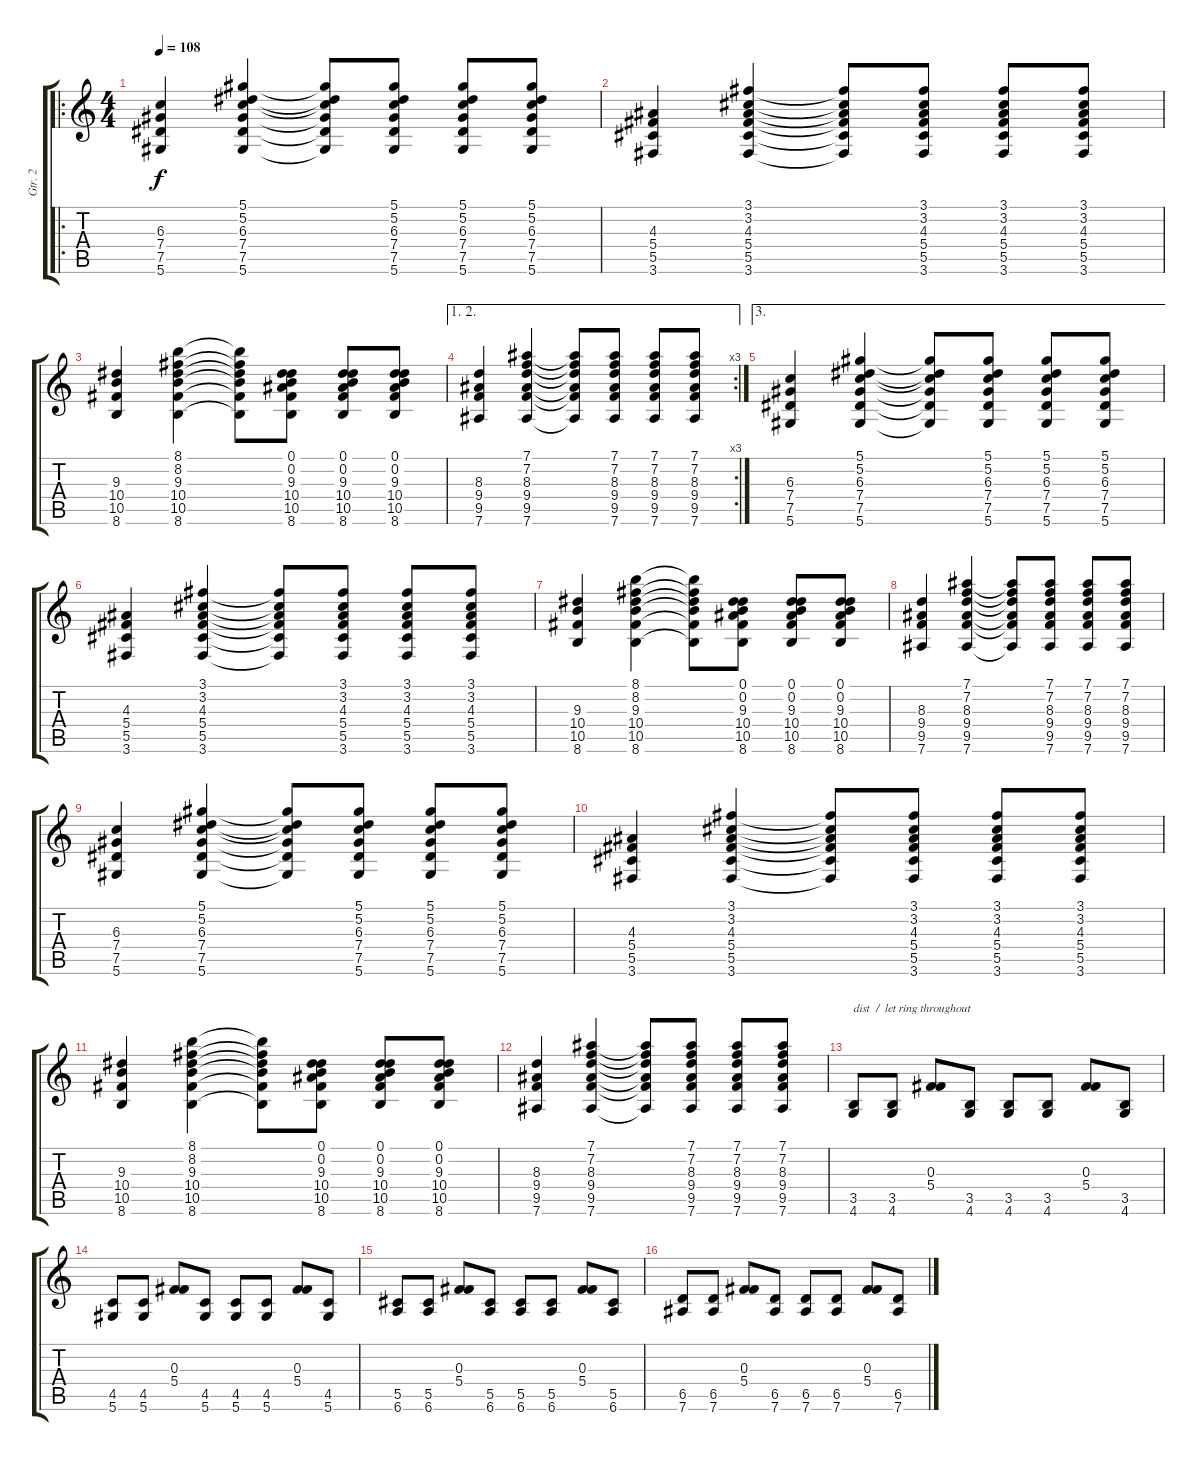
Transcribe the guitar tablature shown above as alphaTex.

\track ("Gtr. 2" "Gtr. 2") {instrument overdrivenguitar}
\staff {score tabs}
\tuning (Eb4 Bb3 Gb3 Db3 Ab2 Eb2) {hide}
\ro
\ts (4 4)
\tempo 108
\clef g2
\ks c
(6.3 7.4 7.5 5.6).4{dy f} (5.1 5.2 6.3 7.4 7.5 5.6).4 (5.1{t} 5.2{t} 6.3{t} 7.4{t} 7.5{t} 5.6{t}).8 (5.1 5.2 6.3 7.4 7.5 5.6).8 (5.1 5.2 6.3 7.4 7.5 5.6).8 (5.1 5.2 6.3 7.4 7.5 5.6).8 |
(4.3 5.4 5.5 3.6).4 (3.1 3.2 4.3 5.4 5.5 3.6).4 (3.1{t} 3.2{t} 4.3{t} 5.4{t} 5.5{t} 3.6{t}).8 (3.1 3.2 4.3 5.4 5.5 3.6).8 (3.1 3.2 4.3 5.4 5.5 3.6).8 (3.1 3.2 4.3 5.4 5.5 3.6).8 |
(9.3 10.4 10.5 8.6).4 (8.1 8.2 9.3 10.4 10.5 8.6).4 (8.1{t} 8.2{t} 9.3{t} 10.4{t} 10.5{t} 8.6{t}).8 (0.1 0.2 9.3 10.4 10.5 8.6).8 (0.1 0.2 9.3 10.4 10.5 8.6).8 (0.1 0.2 9.3 10.4 10.5 8.6).8 |
\ae (1 2)
\rc 3
(8.3 9.4 9.5 7.6).4 (7.1 7.2 8.3 9.4 9.5 7.6).4 (7.1{t} 7.2{t} 8.3{t} 9.4{t} 9.5{t} 7.6{t}).8 (7.1 7.2 8.3 9.4 9.5 7.6).8 (7.1 7.2 8.3 9.4 9.5 7.6).8 (7.1 7.2 8.3 9.4 9.5 7.6).8 |
\ae 3
(6.3 7.4 7.5 5.6).4 (5.1 5.2 6.3 7.4 7.5 5.6).4 (5.1{t} 5.2{t} 6.3{t} 7.4{t} 7.5{t} 5.6{t}).8 (5.1 5.2 6.3 7.4 7.5 5.6).8 (5.1 5.2 6.3 7.4 7.5 5.6).8 (5.1 5.2 6.3 7.4 7.5 5.6).8 |
(4.3 5.4 5.5 3.6).4 (3.1 3.2 4.3 5.4 5.5 3.6).4 (3.1{t} 3.2{t} 4.3{t} 5.4{t} 5.5{t} 3.6{t}).8 (3.1 3.2 4.3 5.4 5.5 3.6).8 (3.1 3.2 4.3 5.4 5.5 3.6).8 (3.1 3.2 4.3 5.4 5.5 3.6).8 |
(9.3 10.4 10.5 8.6).4 (8.1 8.2 9.3 10.4 10.5 8.6).4 (8.1{t} 8.2{t} 9.3{t} 10.4{t} 10.5{t} 8.6{t}).8 (0.1 0.2 9.3 10.4 10.5 8.6).8 (0.1 0.2 9.3 10.4 10.5 8.6).8 (0.1 0.2 9.3 10.4 10.5 8.6).8 |
(8.3 9.4 9.5 7.6).4 (7.1 7.2 8.3 9.4 9.5 7.6).4 (7.1{t} 7.2{t} 8.3{t} 9.4{t} 9.5{t} 7.6{t}).8 (7.1 7.2 8.3 9.4 9.5 7.6).8 (7.1 7.2 8.3 9.4 9.5 7.6).8 (7.1 7.2 8.3 9.4 9.5 7.6).8 |
(6.3 7.4 7.5 5.6).4 (5.1 5.2 6.3 7.4 7.5 5.6).4 (5.1{t} 5.2{t} 6.3{t} 7.4{t} 7.5{t} 5.6{t}).8 (5.1 5.2 6.3 7.4 7.5 5.6).8 (5.1 5.2 6.3 7.4 7.5 5.6).8 (5.1 5.2 6.3 7.4 7.5 5.6).8 |
(4.3 5.4 5.5 3.6).4 (3.1 3.2 4.3 5.4 5.5 3.6).4 (3.1{t} 3.2{t} 4.3{t} 5.4{t} 5.5{t} 3.6{t}).8 (3.1 3.2 4.3 5.4 5.5 3.6).8 (3.1 3.2 4.3 5.4 5.5 3.6).8 (3.1 3.2 4.3 5.4 5.5 3.6).8 |
(9.3 10.4 10.5 8.6).4 (8.1 8.2 9.3 10.4 10.5 8.6).4 (8.1{t} 8.2{t} 9.3{t} 10.4{t} 10.5{t} 8.6{t}).8 (0.1 0.2 9.3 10.4 10.5 8.6).8 (0.1 0.2 9.3 10.4 10.5 8.6).8 (0.1 0.2 9.3 10.4 10.5 8.6).8 |
(8.3 9.4 9.5 7.6).4 (7.1 7.2 8.3 9.4 9.5 7.6).4 (7.1{t} 7.2{t} 8.3{t} 9.4{t} 9.5{t} 7.6{t}).8 (7.1 7.2 8.3 9.4 9.5 7.6).8 (7.1 7.2 8.3 9.4 9.5 7.6).8 (7.1 7.2 8.3 9.4 9.5 7.6).8 |
(3.5 4.6).8{txt "dist  /  let ring throughout"} (3.5 4.6).8 (0.3 5.4).8 (3.5 4.6).8 (3.5 4.6).8 (3.5 4.6).8 (0.3 5.4).8 (3.5 4.6).8 |
(4.5 5.6).8 (4.5 5.6).8 (0.3 5.4).8 (4.5 5.6).8 (4.5 5.6).8 (4.5 5.6).8 (0.3 5.4).8 (4.5 5.6).8 |
(5.5 6.6).8 (5.5 6.6).8 (0.3 5.4).8 (5.5 6.6).8 (5.5 6.6).8 (5.5 6.6).8 (0.3 5.4).8 (5.5 6.6).8 |
(6.5 7.6).8 (6.5 7.6).8 (0.3 5.4).8 (6.5 7.6).8 (6.5 7.6).8 (6.5 7.6).8 (0.3 5.4).8 (6.5 7.6).8
